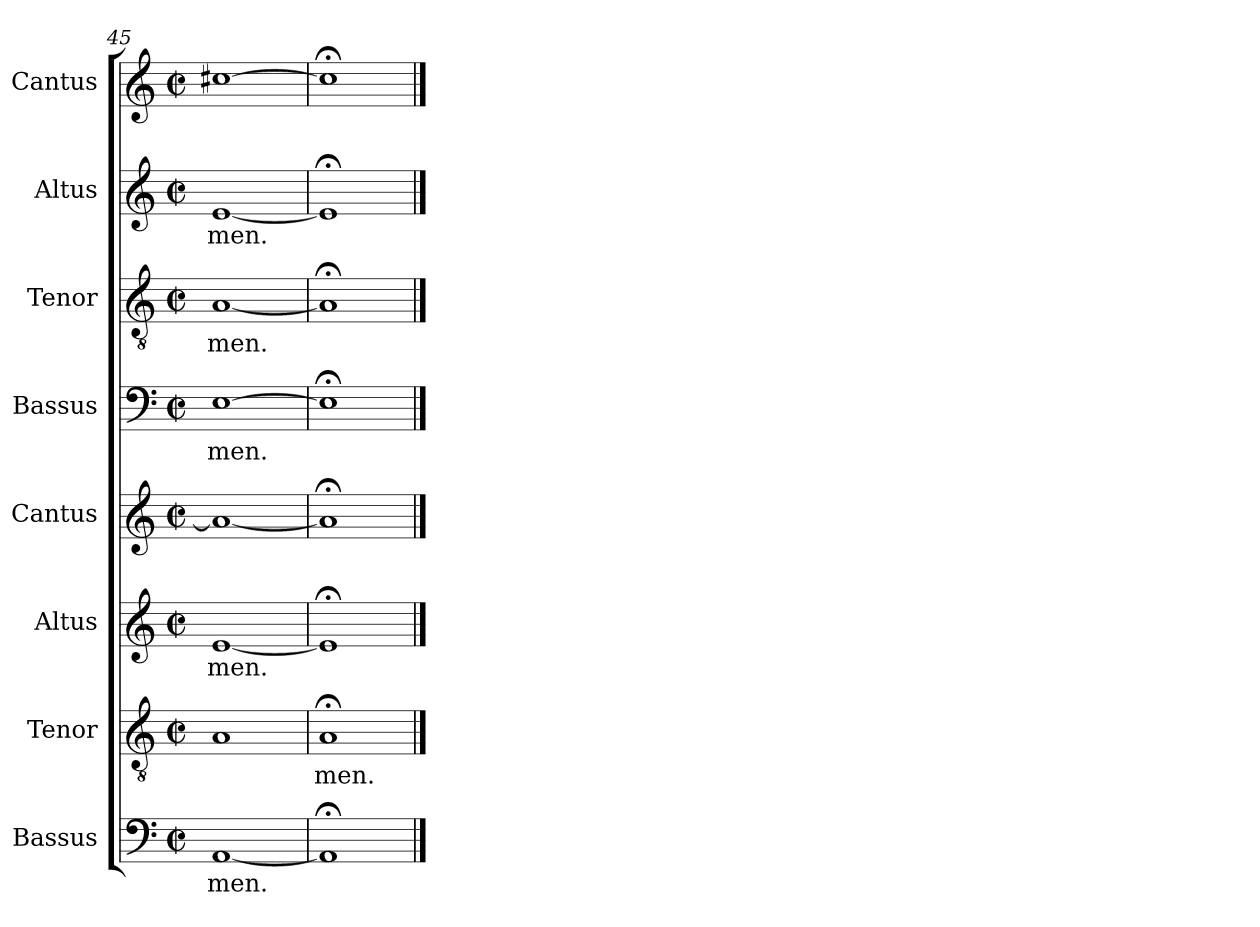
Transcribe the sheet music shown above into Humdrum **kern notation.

**kern	**text	**kern	**text	**kern	**text	**kern	**kern	**text	**kern	**text	**kern	**text	**kern
*part8	*part8	*part7	*part7	*part6	*part6	*part5	*part4	*part4	*part3	*part3	*part2	*part2	*part1
*staff8	*staff8	*staff7	*staff7	*staff6	*staff6	*staff5	*staff4	*staff4	*staff3	*staff3	*staff2	*staff2	*staff1
*I"Bassus	*	*I"Tenor	*	*I"Altus	*	*I"Cantus	*I"Bassus	*	*I"Tenor	*	*I"Altus	*	*I"Cantus
*I'B.	*	*I'T.	*	*I'A.	*	*I'S.	*I'B.	*	*I'T.	*	*I'A.	*	*I'S.
*clefF4	*	*clefGv2	*	*clefG2	*	*clefG2	*clefF4	*	*clefGv2	*	*clefG2	*	*clefG2
*	*	*ITrd7c12	*	*	*	*	*	*	*ITrd7c12	*	*	*	*
*k[]	*	*k[]	*	*k[]	*	*k[]	*k[]	*	*k[]	*	*k[]	*	*k[]
*C:	*	*C:	*	*C:	*	*C:	*C:	*	*C:	*	*C:	*	*C:
*M2/2	*	*M2/2	*	*M2/2	*	*M2/2	*M2/2	*	*M2/2	*	*M2/2	*	*M2/2
*met(c|)	*	*met(c|)	*	*met(c|)	*	*met(c|)	*met(c|)	*	*met(c|)	*	*met(c|)	*	*met(c|)
=45	=45	=45	=45	=45	=45	=45	=45	=45	=45	=45	=45	=45	=45
!	!LO:LY:b:color=#000000	!	!	!	!	!	!	!	!	!	!	!	!
!	!	!	!	!	!LO:LY:b:color=#000000	!	!	!	!	!	!	!	!
!	!	!	!	!	!	!	!	!LO:LY:b:color=#000000	!	!	!	!	!
!	!	!	!	!	!	!	!	!	!	!LO:LY:b:color=#000000	!	!	!
!	!	!	!	!	!	!	!	!	!	!	!	!LO:LY:b:color=#000000	!
[<1AAi	-men.	1AAi	.	[<1ei	-men.	1ai_<	[>1Ei	-men.	[<1AAi	-men.	[<1ei	-men.	[>1cc#Xi
=46	=46	=46	=46	=46	=46	=46	=46	=46	=46	=46	=46	=46	=46
!	!	!	!LO:LY:b:color=#000000	!	!	!	!	!	!	!	!	!	!
1AA;i]	.	1AA;i	-men.	1e;i]	.	1a;i]	1E;i]	.	1AA;i]	.	1e;i]	.	1cc#;i]
==	==	==	==	==	==	==	==	==	==	==	==	==	==
*-	*-	*-	*-	*-	*-	*-	*-	*-	*-	*-	*-	*-	*-
